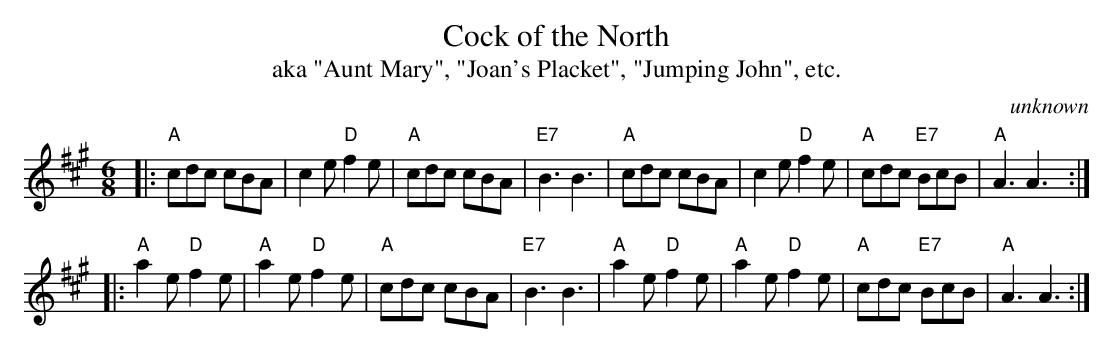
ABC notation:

X:1
T: Cock of the North
T: aka "Aunt Mary", "Joan's Placket", "Jumping John", etc.
C: unknown
M: 6/8
L: 1/8
K: A
|:\
"A"cdc cBA | c2e "D"f2e | "A"cdc     cBA | "E7"B3 B3 |\
"A"cdc cBA | c2e "D"f2e | "A"cdc "E7"BcB |  "A"A3 A3 :|
|:\
"A"a2e "D"f2e | "A"a2e "D"f2e | "A"cdc     cBA | "E7"B3 B3 |\
"A"a2e "D"f2e | "A"a2e "D"f2e | "A"cdc "E7"BcB |  "A"A3 A3 :|
